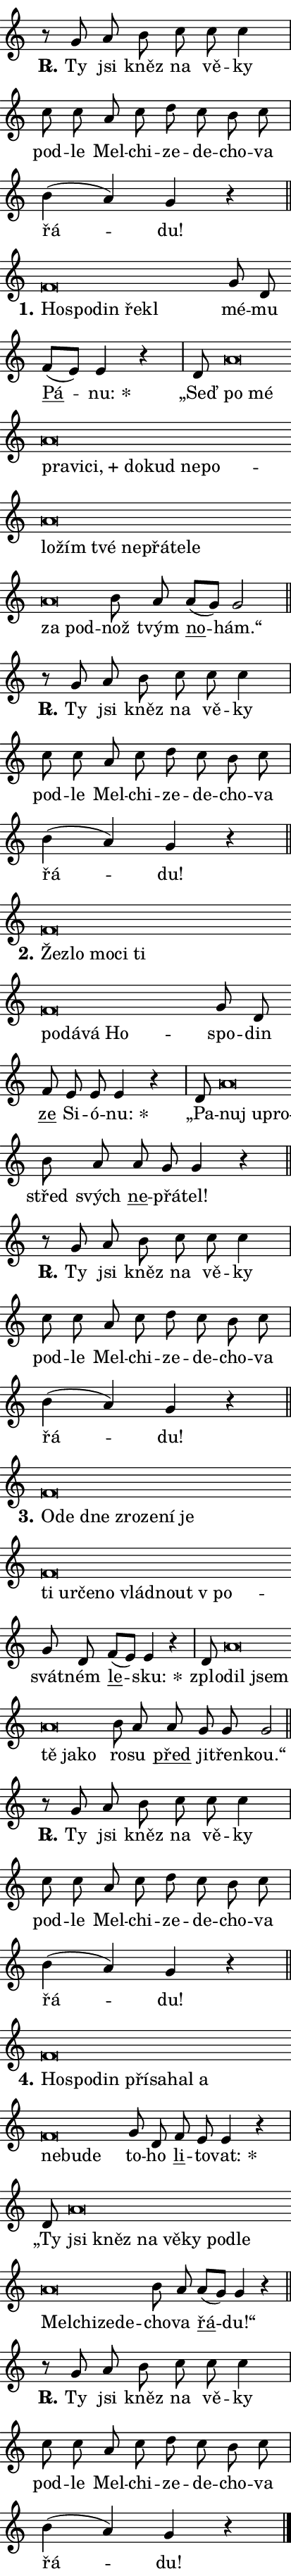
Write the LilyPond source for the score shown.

\version "2.22.1"
\header { tagline = "" }
\paper {
  indent = 0\cm
  top-margin = 0\cm
  right-margin = 0\cm
  bottom-margin = 0\cm
  left-margin = 0\cm
  paper-width = 7\cm
  page-breaking = #ly:one-page-breaking
  system-system-spacing.basic-distance = #11
  score-system-spacing.basic-distance = #11
  ragged-last = ##f
}


%% Author: Thomas Morley
%% https://lists.gnu.org/archive/html/lilypond-user/2020-05/msg00002.html
#(define (line-position grob)
"Returns position of @var[grob} in current system:
   @code{'start}, if at first time-step
   @code{'end}, if at last time-step
   @code{'middle} otherwise
"
  (let* ((col (ly:item-get-column grob))
         (ln (ly:grob-object col 'left-neighbor))
         (rn (ly:grob-object col 'right-neighbor))
         (col-to-check-left (if (ly:grob? ln) ln col))
         (col-to-check-right (if (ly:grob? rn) rn col))
         (break-dir-left
           (and
             (ly:grob-property col-to-check-left 'non-musical #f)
             (ly:item-break-dir col-to-check-left)))
         (break-dir-right
           (and
             (ly:grob-property col-to-check-right 'non-musical #f)
             (ly:item-break-dir col-to-check-right))))
        (cond ((eqv? 1 break-dir-left) 'start)
              ((eqv? -1 break-dir-right) 'end)
              (else 'middle))))

#(define (tranparent-at-line-position vctor)
  (lambda (grob)
  "Relying on @code{line-position} select the relevant enry from @var{vctor}.
Used to determine transparency,"
    (case (line-position grob)
      ((end) (not (vector-ref vctor 0)))
      ((middle) (not (vector-ref vctor 1)))
      ((start) (not (vector-ref vctor 2))))))

noteHeadBreakVisibility =
#(define-music-function (break-visibility)(vector?)
"Makes @code{NoteHead}s transparent relying on @var{break-visibility}"
#{
  \override NoteHead.transparent =
    #(tranparent-at-line-position break-visibility)
#})

#(define delete-ledgers-for-transparent-note-heads
  (lambda (grob)
    "Reads whether a @code{NoteHead} is transparent.
If so this @code{NoteHead} is removed from @code{'note-heads} from
@var{grob}, which is supposed to be @code{LedgerLineSpanner}.
As a result ledgers are not printed for this @code{NoteHead}"
    (let* ((nhds-array (ly:grob-object grob 'note-heads))
           (nhds-list
             (if (ly:grob-array? nhds-array)
                 (ly:grob-array->list nhds-array)
                 '()))
           ;; Relies on the transparent-property being done before
           ;; Staff.LedgerLineSpanner.after-line-breaking is executed.
           ;; This is fragile ...
           (to-keep
             (remove
               (lambda (nhd)
                 (ly:grob-property nhd 'transparent #f))
               nhds-list)))
      ;; TODO find a better method to iterate over grob-arrays, similiar
      ;; to filter/remove etc for lists
      ;; For now rebuilt from scratch
      (set! (ly:grob-object grob 'note-heads)  '())
      (for-each
        (lambda (nhd)
          (ly:pointer-group-interface::add-grob grob 'note-heads nhd))
        to-keep))))

hideNotes = {
  \noteHeadBreakVisibility #begin-of-line-visible
}
unHideNotes = {
  \noteHeadBreakVisibility #all-visible
}

% work-around for resetting accidentals
% https://lilypond.org/doc/v2.23/Documentation/notation/displaying-rhythms#unmetered-music
cadenzaMeasure = {
  \cadenzaOff
  \partial 1024 s1024
  \cadenzaOn
}

#(define-markup-command (accent layout props text) (markup?)
  "Underline accented syllable"
  (interpret-markup layout props
    #{\markup \override #'(offset . 4.3) \underline { #text }#}))

responsum = \markup \concat {
  "R" \hspace #-1.05 \path #0.1 #'((moveto 0 0.07) (lineto 0.9 0.8)) \hspace #0.05 "."
}

\layout {
    \context {
        \Staff
        \remove "Time_signature_engraver"
        \override LedgerLineSpanner.after-line-breaking = #delete-ledgers-for-transparent-note-heads
    }
    \context {
        \Voice {
            \override NoteHead.output-attributes = #'((class . "notehead"))
            \override Hairpin.height = #0.55
        }
    }
    \context {
        \Lyrics {
            \override StanzaNumber.output-attributes = #'((class . "stanzanumber"))
            \override LyricSpace.minimum-distance = #0.9
            \override LyricText.font-name = #"TeX Gyre Schola"
            \override LyricText.font-size = 1
            \override StanzaNumber.font-name = #"TeX Gyre Schola Bold"
            \override StanzaNumber.font-size = 1
        }
    }
}

% magnetic-lyrics.ily
%
%   written by
%     Jean Abou Samra <jean@abou-samra.fr>
%     Werner Lemberg <wl@gnu.org>
%
%   adapted by
%     Jiri Hon <jiri.hon@gmail.com>
%
% Version 2022-Apr-15

% https://www.mail-archive.com/lilypond-user@gnu.org/msg149350.html

#(define (Left_hyphen_pointer_engraver context)
   "Collect syllable-hyphen-syllable occurrences in lyrics and store
them in properties.  This engraver only looks to the left.  For
example, if the lyrics input is @code{foo -- bar}, it does the
following.

@itemize @bullet
@item
Set the @code{text} property of the @code{LyricHyphen} grob between
@q{foo} and @q{bar} to @code{foo}.

@item
Set the @code{left-hyphen} property of the @code{LyricText} grob with
text @q{foo} to the @code{LyricHyphen} grob between @q{foo} and
@q{bar}.
@end itemize

Use this auxiliary engraver in combination with the
@code{lyric-@/text::@/apply-@/magnetic-@/offset!} hook."
   (let ((hyphen #f)
         (text #f))
     (make-engraver
      (acknowledgers
       ((lyric-syllable-interface engraver grob source-engraver)
        (set! text grob)))
      (end-acknowledgers
       ((lyric-hyphen-interface engraver grob source-engraver)
        ;(when (not (grob::has-interface grob 'lyric-space-interface))
          (set! hyphen grob)));)
      ((stop-translation-timestep engraver)
       (when (and text hyphen)
         (ly:grob-set-object! text 'left-hyphen hyphen))
       (set! text #f)
       (set! hyphen #f)))))

#(define (lyric-text::apply-magnetic-offset! grob)
   "If the space between two syllables is less than the value in
property @code{LyricText@/.details@/.squash-threshold}, move the right
syllable to the left so that it gets concatenated with the left
syllable.

Use this function as a hook for
@code{LyricText@/.after-@/line-@/breaking} if the
@code{Left_@/hyphen_@/pointer_@/engraver} is active."
   (let ((hyphen (ly:grob-object grob 'left-hyphen #f)))
     (when hyphen
       (let ((left-text (ly:spanner-bound hyphen LEFT)))
         (when (grob::has-interface left-text 'lyric-syllable-interface)
           (let* ((common (ly:grob-common-refpoint grob left-text X))
                  (this-x-ext (ly:grob-extent grob common X))
                  (left-x-ext
                   (begin
                     ;; Trigger magnetism for left-text.
                     (ly:grob-property left-text 'after-line-breaking)
                     (ly:grob-extent left-text common X)))
                  ;; `delta` is the gap width between two syllables.
                  (delta (- (interval-start this-x-ext)
                            (interval-end left-x-ext)))
                  (details (ly:grob-property grob 'details))
                  (threshold (assoc-get 'squash-threshold details 0.2)))
             (when (< delta threshold)
               (let* (;; We have to manipulate the input text so that
                      ;; ligatures crossing syllable boundaries are not
                      ;; disabled.  For languages based on the Latin
                      ;; script this is essentially a beautification.
                      ;; However, for non-Western scripts it can be a
                      ;; necessity.
                      (lt (ly:grob-property left-text 'text))
                      (rt (ly:grob-property grob 'text))
                      (is-space (grob::has-interface hyphen 'lyric-space-interface))
                      (space (if is-space " " ""))
                      (space-markup (grob-interpret-markup grob " "))
                      (space-size (interval-length (ly:stencil-extent space-markup X)))
                      (extra-delta (if is-space space-size 0))
                      ;; Append new syllable.
                      (ltrt-space (if (and (string? lt) (string? rt))
                                (string-append lt space rt)
                                (make-concat-markup (list lt space rt))))
                      ;; Right-align `ltrt` to the right side.
                      (ltrt-space-markup (grob-interpret-markup
                               grob
                               (make-translate-markup
                                (cons (interval-length this-x-ext) 0)
                                (make-right-align-markup ltrt-space)))))
                 (begin
                   ;; Don't print `left-text`.
                   (ly:grob-set-property! left-text 'stencil #f)
                   ;; Set text and stencil (which holds all collected
                   ;; syllables so far) and shift it to the left.
                   (ly:grob-set-property! grob 'text ltrt-space)
                   (ly:grob-set-property! grob 'stencil ltrt-space-markup)
                   (ly:grob-translate-axis! grob (- (- delta extra-delta)) X))))))))))


#(define (lyric-hyphen::displace-bounds-first grob)
   ;; Make very sure this callback isn't triggered too early.
   (let ((left (ly:spanner-bound grob LEFT))
         (right (ly:spanner-bound grob RIGHT)))
     (ly:grob-property left 'after-line-breaking)
     (ly:grob-property right 'after-line-breaking)
     (ly:lyric-hyphen::print grob)))

squashThreshold = #0.4

\layout {
  \context {
    \Lyrics
    \consists #Left_hyphen_pointer_engraver
    \override LyricText.after-line-breaking =
      #lyric-text::apply-magnetic-offset!
    \override LyricHyphen.stencil = #lyric-hyphen::displace-bounds-first
    \override LyricText.details.squash-threshold = \squashThreshold
    \override LyricHyphen.minimum-distance = 0
    \override LyricHyphen.minimum-length = \squashThreshold
  }
}

squash = \override LyricText.details.squash-threshold = 9999
unSquash = \override LyricText.details.squash-threshold = \squashThreshold

left = \override LyricText.self-alignment-X = #LEFT
unLeft = \revert LyricText.self-alignment-X

starOffset = #(lambda (grob) 
                (let ((x_offset (ly:self-alignment-interface::aligned-on-x-parent grob)))
                  (if (= x_offset 0) 0 (+ x_offset 1.2))))

star = #(define-music-function (syllable)(string?)
"Append star separator at the end of a syllable"
#{
  \once \override LyricText.X-offset = #starOffset
  \lyricmode { \markup {
    #syllable
    \override #'((font-name . "TeX Gyre Schola Bold")) \hspace #0.2 \lower #0.65 \larger "*"
  } }
#})

starAccent = #(define-music-function (syllable)(string?)
"Append star separator at the end of a syllable and make accent"
#{
  \once \override LyricText.X-offset = #starOffset
  \lyricmode { \markup {
    \accent #syllable
    \override #'((font-name . "TeX Gyre Schola Bold")) \hspace #0.2 \lower #0.65 \larger "*"
  } }
#})

breath = #(define-music-function (syllable)(string?)
"Append breathing indicator at the end of a syllable"
#{
  \lyricmode { \markup { #syllable "+" } }
#})

optionalBreath = #(define-music-function (syllable)(string?)
"Append optional breathing indicator at the end of a syllable"
#{
  \lyricmode { \markup { #syllable "(+)" } }
#})


\score {
    <<
        \new Voice = "melody" { \cadenzaOn \key c \major \relative { r8 g' a b c c c4 \cadenzaMeasure \bar "|" c8 c a c \bar "" d c b c \cadenzaMeasure \bar "|" b4( a) g r \cadenzaMeasure \bar "||" \break }
\relative { f'\breve*1/16 \hideNotes \breve*1/16 \bar "" \breve*1/16 \bar "" \breve*1/16 \breve*1/16 \bar "" \unHideNotes g8 d \bar "" f[( e)] e4 r \cadenzaMeasure \bar "|" d8 a'\breve*1/16 \hideNotes \breve*1/16 \bar "" \breve*1/16 \bar "" \breve*1/16 \bar "" \breve*1/16 \bar "" \breve*1/16 \bar "" \breve*1/16 \bar "" \breve*1/16 \bar "" \breve*1/16 \bar "" \breve*1/16 \bar "" \breve*1/16 \bar "" \breve*1/16 \bar "" \breve*1/16 \bar "" \breve*1/16 \bar "" \breve*1/16 \bar "" \breve*1/16 \bar "" \breve*1/16 \breve*1/16 \bar "" \unHideNotes b8 a \bar "" a[( g)] g2 \cadenzaMeasure \bar "||" \break }
\relative { r8 g' a b c c c4 \cadenzaMeasure \bar "|" c8 c a c \bar "" d c b c \cadenzaMeasure \bar "|" b4( a) g r \cadenzaMeasure \bar "||" \break }
\relative { f'\breve*1/16 \hideNotes \breve*1/16 \bar "" \breve*1/16 \bar "" \breve*1/16 \bar "" \breve*1/16 \bar "" \breve*1/16 \bar "" \breve*1/16 \bar "" \breve*1/16 \breve*1/16 \bar "" \unHideNotes g8 d \bar "" f e e e4 r \cadenzaMeasure \bar "|" d8 a'\breve*1/16 \hideNotes \breve*1/16 \bar "" \unHideNotes b8 a \bar "" a g g4 r \cadenzaMeasure \bar "||" \break }
\relative { r8 g' a b c c c4 \cadenzaMeasure \bar "|" c8 c a c \bar "" d c b c \cadenzaMeasure \bar "|" b4( a) g r \cadenzaMeasure \bar "||" \break }
\relative { f'\breve*1/16 \hideNotes \breve*1/16 \bar "" \breve*1/16 \bar "" \breve*1/16 \bar "" \breve*1/16 \bar "" \breve*1/16 \bar "" \breve*1/16 \bar "" \breve*1/16 \bar "" \breve*1/16 \bar "" \breve*1/16 \bar "" \breve*1/16 \bar "" \breve*1/16 \bar "" \breve*1/16 \breve*1/16 \bar "" \unHideNotes g8 d \bar "" f[( e)] e4 r \cadenzaMeasure \bar "|" d8 a'\breve*1/16 \hideNotes \breve*1/16 \bar "" \breve*1/16 \bar "" \breve*1/16 \breve*1/16 \bar "" \unHideNotes b8 a \bar "" a g g g2 \cadenzaMeasure \bar "||" \break }
\relative { r8 g' a b c c c4 \cadenzaMeasure \bar "|" c8 c a c \bar "" d c b c \cadenzaMeasure \bar "|" b4( a) g r \cadenzaMeasure \bar "||" \break }
\relative { f'\breve*1/16 \hideNotes \breve*1/16 \bar "" \breve*1/16 \bar "" \breve*1/16 \bar "" \breve*1/16 \bar "" \breve*1/16 \bar "" \breve*1/16 \bar "" \breve*1/16 \bar "" \breve*1/16 \breve*1/16 \bar "" \unHideNotes g8 d \bar "" f e e4 r \cadenzaMeasure \bar "|" d8 a'\breve*1/16 \hideNotes \breve*1/16 \bar "" \breve*1/16 \bar "" \breve*1/16 \bar "" \breve*1/16 \bar "" \breve*1/16 \bar "" \breve*1/16 \bar "" \breve*1/16 \bar "" \breve*1/16 \bar "" \breve*1/16 \breve*1/16 \bar "" \unHideNotes b8 a \bar "" a[( g)] g4 r \cadenzaMeasure \bar "||" \break }
\relative { r8 g' a b c c c4 \cadenzaMeasure \bar "|" c8 c a c \bar "" d c b c \cadenzaMeasure \bar "|" b4( a) g r \cadenzaMeasure \bar "||" \break } \bar "|." }
        \new Lyrics \lyricsto "melody" { \lyricmode { \set stanza = \responsum
Ty jsi kněz na vě -- ky pod -- le Mel -- chi -- ze -- de -- cho -- va řá -- du!
\set stanza = "1."
\left Ho -- \squash spo -- din ře -- kl \unLeft \unSquash mé -- mu \markup \accent Pá -- \star nu: „Seď \left po \squash mé pra -- vi -- \breath "ci," do -- kud ne -- po -- lo -- žím tvé ne -- přá -- te -- le za pod -- \unLeft \unSquash nož tvým \markup \accent no -- hám.“
\set stanza = \responsum
Ty jsi kněz na vě -- ky pod -- le Mel -- chi -- ze -- de -- cho -- va řá -- du!
\set stanza = "2."
\left Žez -- \squash lo mo -- ci ti po -- dá -- vá Ho -- \unLeft \unSquash spo -- din \markup \accent ze Si -- ó -- \star nu: „Pa -- \left nuj \squash upro -- \unLeft \unSquash střed svých \markup \accent ne -- přá -- tel!
\set stanza = \responsum
Ty jsi kněz na vě -- ky pod -- le Mel -- chi -- ze -- de -- cho -- va řá -- du!
\set stanza = "3."
\left O -- \squash de dne zro -- ze -- ní je ti ur -- če -- no vlád -- nout "v po" -- \unLeft \unSquash svát -- ném \markup \accent le -- \star sku: zplo -- \left dil \squash jsem tě ja -- ko \unLeft \unSquash ro -- su \markup \accent před ji -- třen -- kou.“
\set stanza = \responsum
Ty jsi kněz na vě -- ky pod -- le Mel -- chi -- ze -- de -- cho -- va řá -- du!
\set stanza = "4."
\left Ho -- \squash spo -- din pří -- sa -- hal a ne -- bu -- de \unLeft \unSquash to -- ho \markup \accent li -- to -- \star vat: „Ty \left jsi \squash kněz na vě -- ky pod -- le Mel -- chi -- ze -- de -- \unLeft \unSquash cho -- va \markup \accent řá -- du!“
\set stanza = \responsum
Ty jsi kněz na vě -- ky pod -- le Mel -- chi -- ze -- de -- cho -- va řá -- du! } }
    >>
    \layout {}
}
